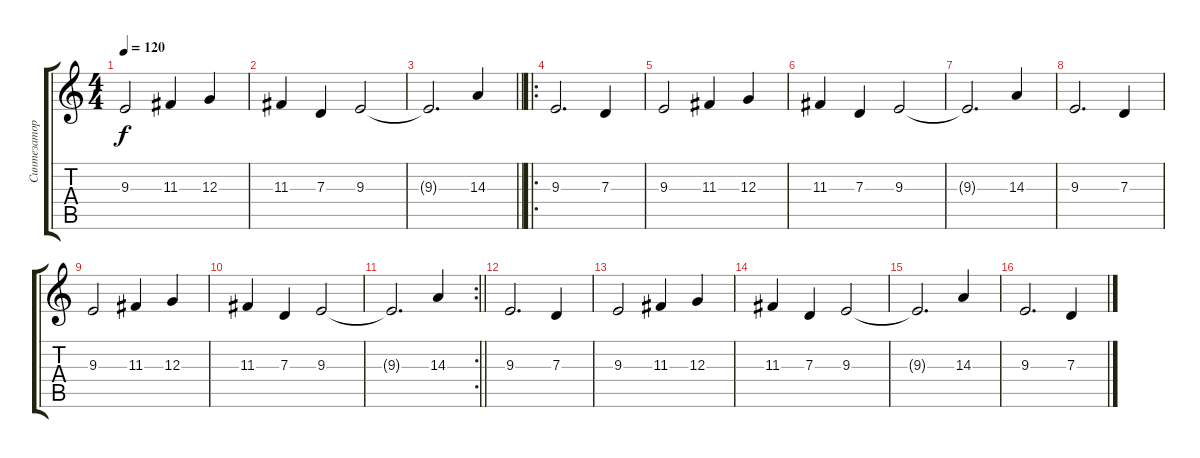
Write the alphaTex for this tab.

\track ("Синтезатор - хор" "Синтезатор") {instrument choiraahs}
\staff {score tabs}
\tuning (E4 B3 G3 D3 A2 E2) {hide}
\ts (4 4)
\tempo 120
\clef g2
\ks c
9.3.2{dy f} 11.3.4 12.3.4 |
11.3.4 7.3.4 9.3.2 |
\barLineRight lightlight
9.3{t}.2{d} 14.3.4 |
\ro
\section ("" "")
9.3.2{d} 7.3.4 |
9.3.2 11.3.4 12.3.4 |
11.3.4 7.3.4 9.3.2 |
9.3{t}.2{d} 14.3.4 |
9.3.2{d} 7.3.4 |
9.3.2 11.3.4 12.3.4 |
11.3.4 7.3.4 9.3.2 |
\rc 2
\barLineRight lightlight
9.3{t}.2{d} 14.3.4 |
\section ("" "")
9.3.2{d} 7.3.4 |
9.3.2 11.3.4 12.3.4 |
11.3.4 7.3.4 9.3.2 |
9.3{t}.2{d} 14.3.4 |
9.3.2{d} 7.3.4
